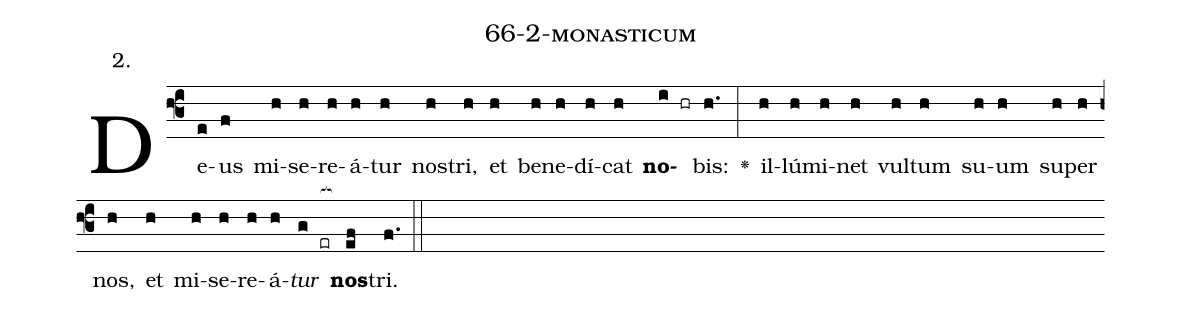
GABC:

name: 66-2-monasticum;
annotation: 2.;
%%
(f3)De(e)us(f) mi(h)se(h)re(h)á(h)tur(h) nos(h)tri,(h) et(h) be(h)ne(h)dí(h)cat(h) <b>no</b>(i hr)bis:(h.) <v>\greheightstar</v>(:) il(h)lú(h)mi(h)net(h) vul(h)tum(h) su(h)um(h) su(h)per(h) nos,(h) et(h) mi(h)se(h)re(h)á(h)<i>tur</i>(g er[ocb:1{]) <b>nos</b>(ef[ocb:0}])tri.(f.) (::)


%E(h) u(h) o(h) u(g) a(ef) e.(f.) (::)
